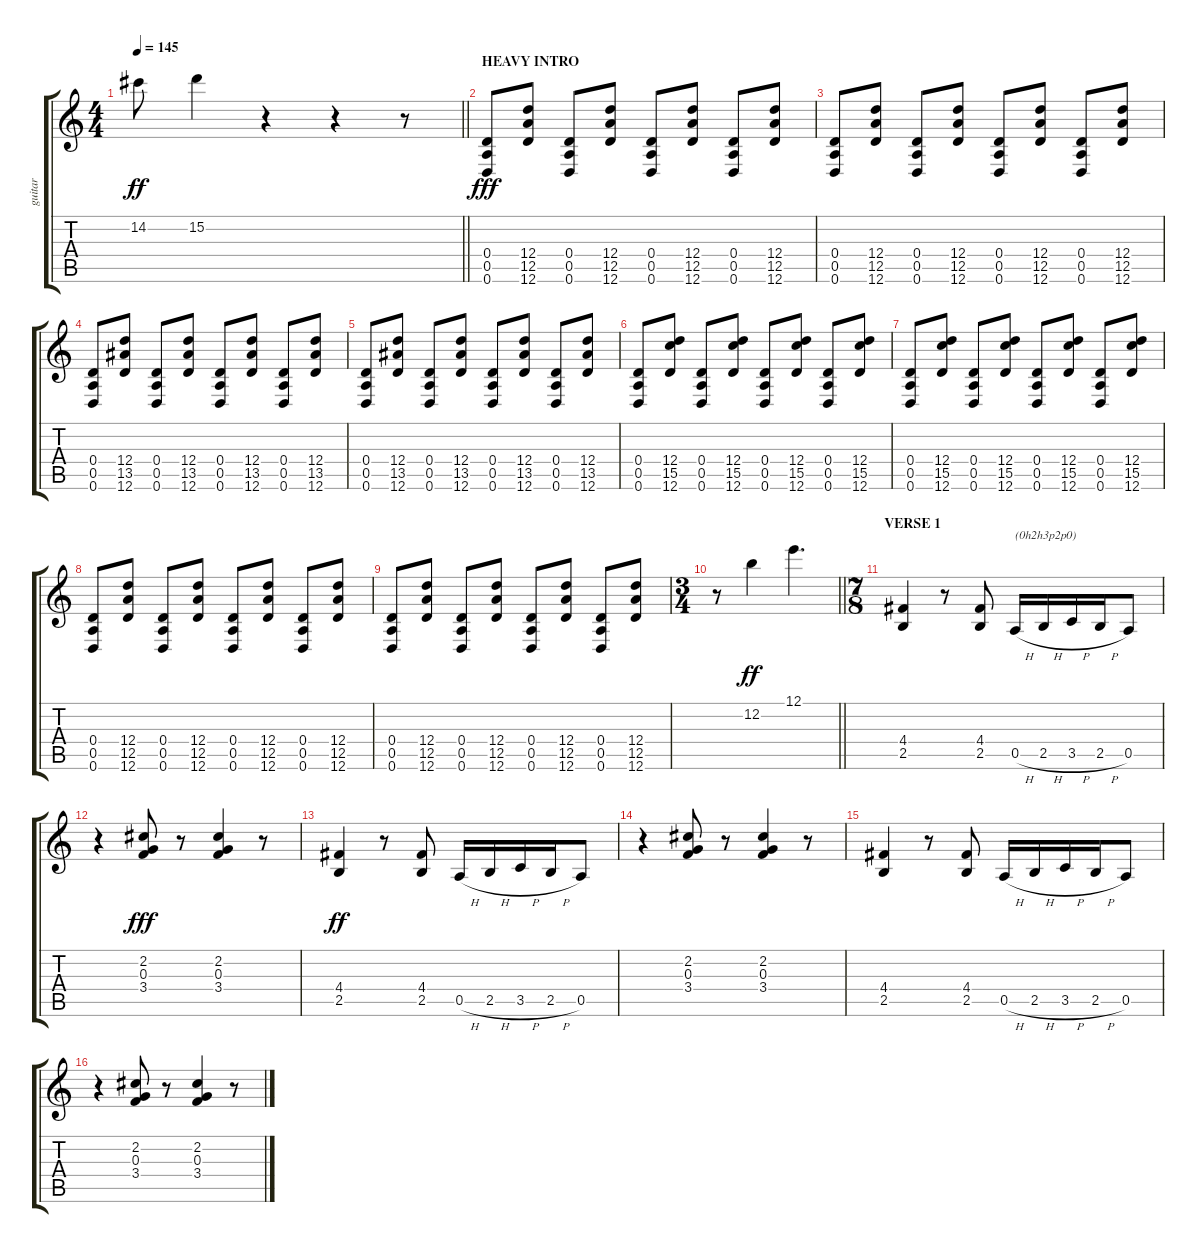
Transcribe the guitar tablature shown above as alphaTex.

\track ("guitar" "guitar") {instrument overdrivenguitar}
\staff {score tabs}
\tuning (E4 B3 G3 D3 A2 D2) {hide}
\ts (4 4)
\tempo 145
\clef g2
\barLineRight lightlight
\ks c
14.2{t}.8{dy ff} 15.2.4 r.4 r.4 r.8 |
\section ("" "HEAVY INTRO")
(0.4 0.5 0.6).8{dy fff} (12.4 12.5 12.6).8 (0.4 0.5 0.6).8 (12.4 12.5 12.6).8 (0.4 0.5 0.6).8 (12.4 12.5 12.6).8 (0.4 0.5 0.6).8 (12.4 12.5 12.6).8 |
(0.4 0.5 0.6).8 (12.4 12.5 12.6).8 (0.4 0.5 0.6).8 (12.4 12.5 12.6).8 (0.4 0.5 0.6).8 (12.4 12.5 12.6).8 (0.4 0.5 0.6).8 (12.4 12.5 12.6).8 |
(0.4 0.5 0.6).8 (12.4 13.5 12.6).8 (0.4 0.5 0.6).8 (12.4 13.5 12.6).8 (0.4 0.5 0.6).8 (12.4 13.5 12.6).8 (0.4 0.5 0.6).8 (12.4 13.5 12.6).8 |
(0.4 0.5 0.6).8 (12.4 13.5 12.6).8 (0.4 0.5 0.6).8 (12.4 13.5 12.6).8 (0.4 0.5 0.6).8 (12.4 13.5 12.6).8 (0.4 0.5 0.6).8 (12.4 13.5 12.6).8 |
(0.4 0.5 0.6).8 (12.4 15.5 12.6).8 (0.4 0.5 0.6).8 (12.4 15.5 12.6).8 (0.4 0.5 0.6).8 (12.4 15.5 12.6).8 (0.4 0.5 0.6).8 (12.4 15.5 12.6).8 |
(0.4 0.5 0.6).8 (12.4 15.5 12.6).8 (0.4 0.5 0.6).8 (12.4 15.5 12.6).8 (0.4 0.5 0.6).8 (12.4 15.5 12.6).8 (0.4 0.5 0.6).8 (12.4 15.5 12.6).8 |
(0.4 0.5 0.6).8 (12.4 12.5 12.6).8 (0.4 0.5 0.6).8 (12.4 12.5 12.6).8 (0.4 0.5 0.6).8 (12.4 12.5 12.6).8 (0.4 0.5 0.6).8 (12.4 12.5 12.6).8 |
(0.4 0.5 0.6).8 (12.4 12.5 12.6).8 (0.4 0.5 0.6).8 (12.4 12.5 12.6).8 (0.4 0.5 0.6).8 (12.4 12.5 12.6).8 (0.4 0.5 0.6).8 (12.4 12.5 12.6).8 |
\ts (3 4)
\barLineRight lightlight
r.8 12.2.4{dy ff} 12.1.4{d} |
\ts (7 8)
\section ("" "VERSE 1")
(4.4 2.5).4{instrument overdrivenguitar} r.8 (4.4 2.5).8 0.5{h}.16{txt "(0h2h3p2p0)"} 2.5{h}.16 3.5{h}.16 2.5{h}.16 0.5.8 |
r.4 (2.2 0.3 3.4).8{dy fff} r.8 (2.2 0.3 3.4).4 r.8 |
(4.4 2.5).4{dy ff} r.8 (4.4 2.5).8 0.5{h}.16 2.5{h}.16 3.5{h}.16 2.5{h}.16 0.5.8 |
r.4 (2.2 0.3 3.4).8 r.8 (2.2 0.3 3.4).4 r.8 |
(4.4 2.5).4 r.8 (4.4 2.5).8 0.5{h}.16 2.5{h}.16 3.5{h}.16 2.5{h}.16 0.5.8 |
r.4 (2.2 0.3 3.4).8 r.8 (2.2 0.3 3.4).4 r.8
